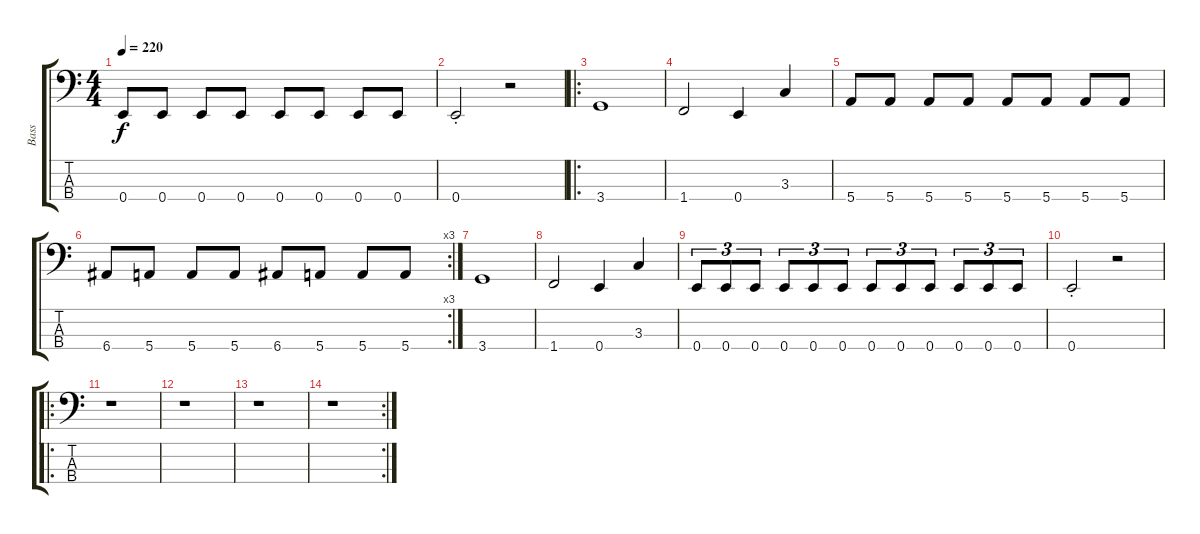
\track ("Bass" "Bass") {instrument electricbasspick}
\staff {score tabs}
\tuning (G2 D2 A1 E1) {hide}
\ts (4 4)
\tempo 220
\clef f4
\ks c
0.4.8{dy f} 0.4.8 0.4.8 0.4.8 0.4.8 0.4.8 0.4.8 0.4.8 |
0.4{st}.2 r.2 |
\ro
3.4.1 |
1.4.2 0.4.4 3.3.4 |
5.4.8 5.4.8 5.4.8 5.4.8 5.4.8 5.4.8 5.4.8 5.4.8 |
\rc 3
6.4.8 5.4.8 5.4.8 5.4.8 6.4.8 5.4.8 5.4.8 5.4.8 |
3.4.1 |
1.4.2 0.4.4 3.3.4 |
0.4.8{tu (3 2)} 0.4.8{tu (3 2)} 0.4.8{tu (3 2)} 0.4.8{tu (3 2)} 0.4.8{tu (3 2)} 0.4.8{tu (3 2)} 0.4.8{tu (3 2)} 0.4.8{tu (3 2)} 0.4.8{tu (3 2)} 0.4.8{tu (3 2)} 0.4.8{tu (3 2)} 0.4.8{tu (3 2)} |
0.4{st}.2 r.2 |
\ro
r.1 |
r.1 |
r.1 |
\rc 2
r.1
